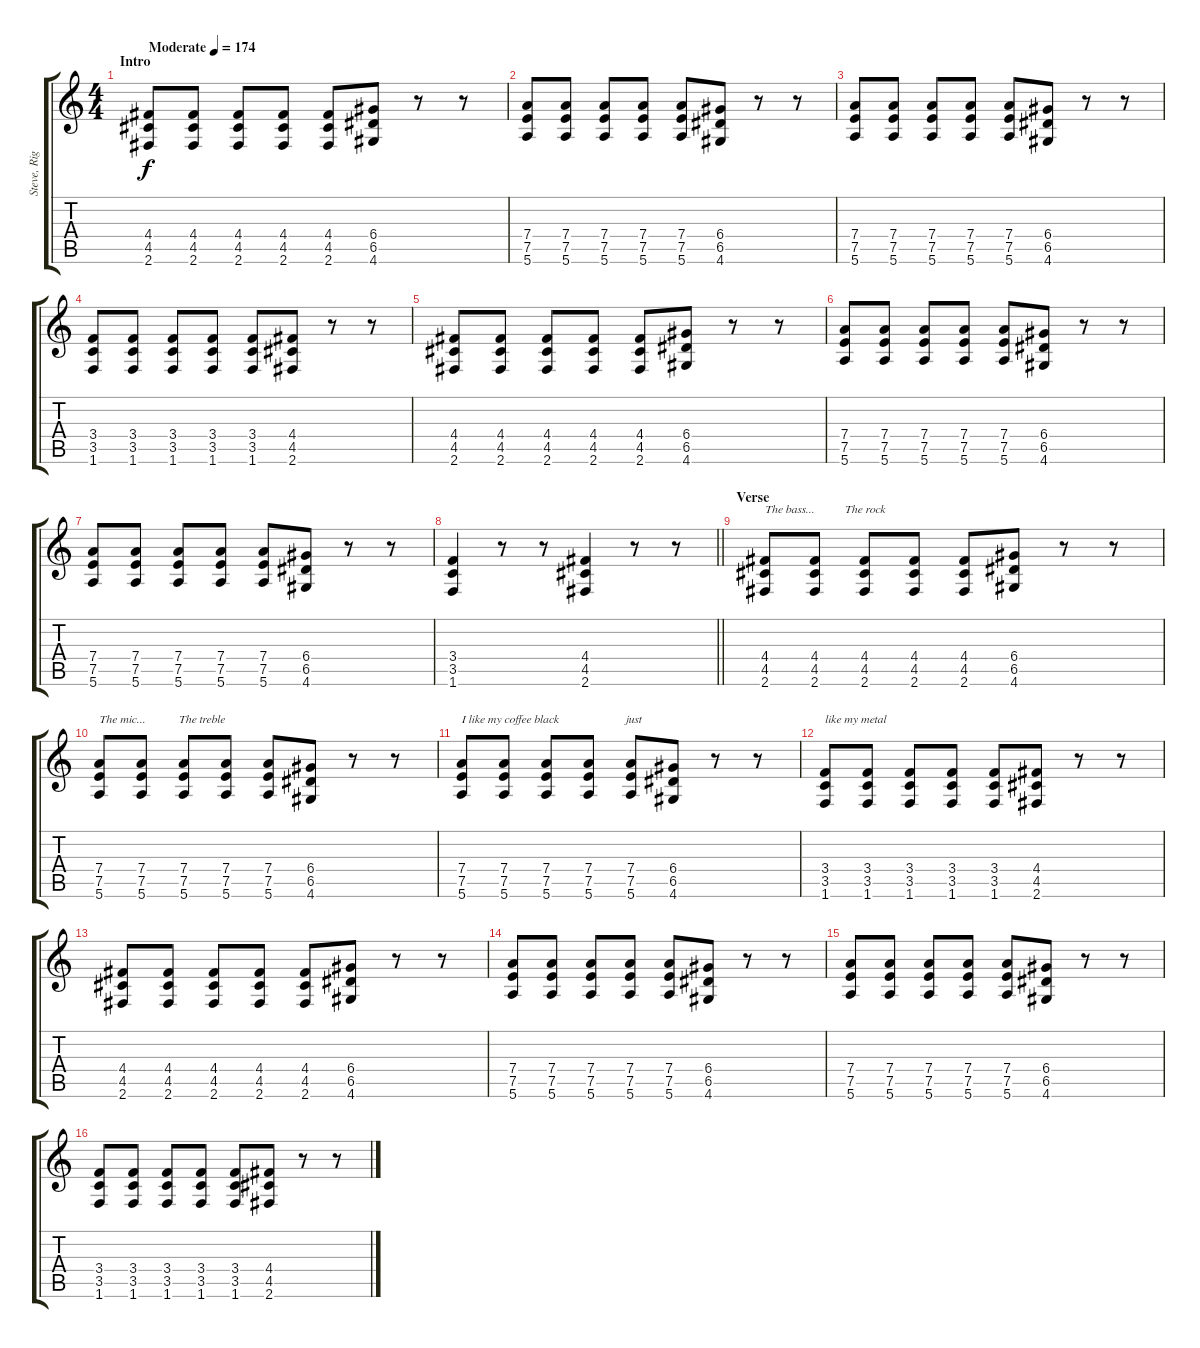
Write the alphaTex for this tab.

\track ("Steve, Righ? 1" "Steve, Rig") {instrument distortionguitar}
\staff {score tabs}
\tuning (E4 B3 G3 D3 A2 E2) {hide}
\ts (4 4)
\section ("" "Intro")
\tempo (174 "Moderate")
\clef g2
\ks c
(4.4 4.5 2.6).8{dy f instrument distortionguitar} (4.4 4.5 2.6).8 (4.4 4.5 2.6).8 (4.4 4.5 2.6).8 (4.4 4.5 2.6).8 (6.4 6.5 4.6).8 r.8 r.8 |
(7.4 7.5 5.6).8 (7.4 7.5 5.6).8 (7.4 7.5 5.6).8 (7.4 7.5 5.6).8 (7.4 7.5 5.6).8 (6.4 6.5 4.6).8 r.8 r.8 |
(7.4 7.5 5.6).8 (7.4 7.5 5.6).8 (7.4 7.5 5.6).8 (7.4 7.5 5.6).8 (7.4 7.5 5.6).8 (6.4 6.5 4.6).8 r.8 r.8 |
(3.4 3.5 1.6).8 (3.4 3.5 1.6).8 (3.4 3.5 1.6).8 (3.4 3.5 1.6).8 (3.4 3.5 1.6).8 (4.4 4.5 2.6).8 r.8 r.8 |
(4.4 4.5 2.6).8 (4.4 4.5 2.6).8 (4.4 4.5 2.6).8 (4.4 4.5 2.6).8 (4.4 4.5 2.6).8 (6.4 6.5 4.6).8 r.8 r.8 |
(7.4 7.5 5.6).8 (7.4 7.5 5.6).8 (7.4 7.5 5.6).8 (7.4 7.5 5.6).8 (7.4 7.5 5.6).8 (6.4 6.5 4.6).8 r.8 r.8 |
(7.4 7.5 5.6).8 (7.4 7.5 5.6).8 (7.4 7.5 5.6).8 (7.4 7.5 5.6).8 (7.4 7.5 5.6).8 (6.4 6.5 4.6).8 r.8 r.8 |
\barLineRight lightlight
(3.4 3.5 1.6).4 r.8 r.8 (4.4 4.5 2.6).4 r.8 r.8 |
\section ("" "Verse")
(4.4 4.5 2.6).8{txt "The bass...          The rock"} (4.4 4.5 2.6).8 (4.4 4.5 2.6).8 (4.4 4.5 2.6).8 (4.4 4.5 2.6).8 (6.4 6.5 4.6).8 r.8 r.8 |
(7.4 7.5 5.6).8{txt "The mic...           The treble"} (7.4 7.5 5.6).8 (7.4 7.5 5.6).8 (7.4 7.5 5.6).8 (7.4 7.5 5.6).8 (6.4 6.5 4.6).8 r.8 r.8 |
(7.4 7.5 5.6).8{txt "I like my coffee black                      just"} (7.4 7.5 5.6).8 (7.4 7.5 5.6).8 (7.4 7.5 5.6).8 (7.4 7.5 5.6).8 (6.4 6.5 4.6).8 r.8 r.8 |
(3.4 3.5 1.6).8{txt "like my metal"} (3.4 3.5 1.6).8 (3.4 3.5 1.6).8 (3.4 3.5 1.6).8 (3.4 3.5 1.6).8 (4.4 4.5 2.6).8 r.8 r.8 |
(4.4 4.5 2.6).8 (4.4 4.5 2.6).8 (4.4 4.5 2.6).8 (4.4 4.5 2.6).8 (4.4 4.5 2.6).8 (6.4 6.5 4.6).8 r.8 r.8 |
(7.4 7.5 5.6).8 (7.4 7.5 5.6).8 (7.4 7.5 5.6).8 (7.4 7.5 5.6).8 (7.4 7.5 5.6).8 (6.4 6.5 4.6).8 r.8 r.8 |
(7.4 7.5 5.6).8 (7.4 7.5 5.6).8 (7.4 7.5 5.6).8 (7.4 7.5 5.6).8 (7.4 7.5 5.6).8 (6.4 6.5 4.6).8 r.8 r.8 |
(3.4 3.5 1.6).8 (3.4 3.5 1.6).8 (3.4 3.5 1.6).8 (3.4 3.5 1.6).8 (3.4 3.5 1.6).8 (4.4 4.5 2.6).8 r.8 r.8
